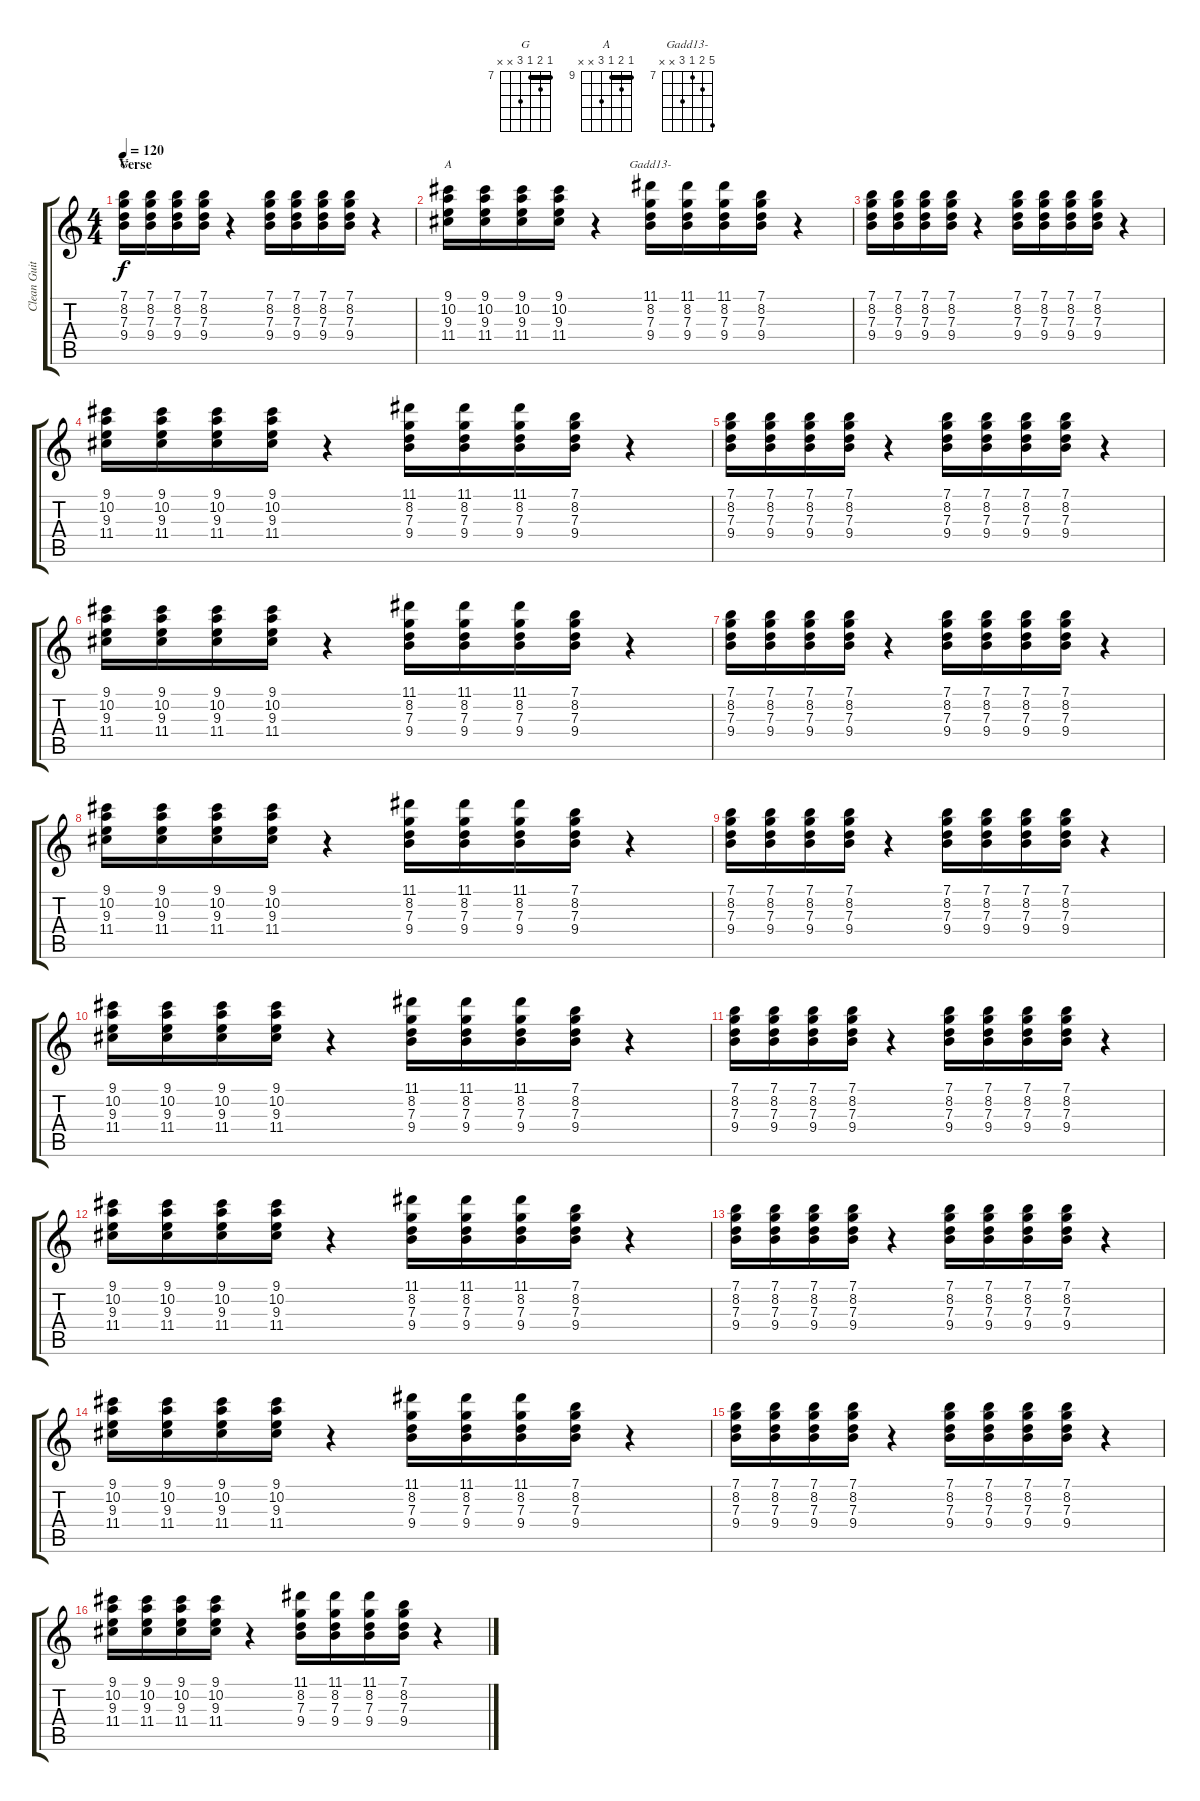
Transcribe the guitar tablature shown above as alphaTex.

\track ("Clean Guitar" "Clean Guit") {instrument electricguitarclean}
\staff {score tabs}
\tuning (E4 B3 G3 D3 A2 E2) {hide}
\chord ("G" 7 8 7 9 x x) {firstfret 7 barre 7}
\chord ("A" 9 10 9 11 x x) {firstfret 9 barre 9}
\chord ("Gadd13-" 11 8 7 9 x x) {firstfret 7}
\ts (4 4)
\section ("" "Verse")
\tempo 120
\clef g2
\ks c
(7.1 8.2 7.3 9.4).16{ch "G" dy f} (7.1 8.2 7.3 9.4).16 (7.1 8.2 7.3 9.4).16 (7.1 8.2 7.3 9.4).16 r.4 (7.1 8.2 7.3 9.4).16 (7.1 8.2 7.3 9.4).16 (7.1 8.2 7.3 9.4).16 (7.1 8.2 7.3 9.4).16 r.4 |
(9.1 10.2 9.3 11.4).16{ch "A"} (9.1 10.2 9.3 11.4).16 (9.1 10.2 9.3 11.4).16 (9.1 10.2 9.3 11.4).16 r.4 (11.1 8.2 7.3 9.4).16{ch "Gadd13-"} (11.1 8.2 7.3 9.4).16 (11.1 8.2 7.3 9.4).16 (7.1 8.2 7.3 9.4).16 r.4 |
(7.1 8.2 7.3 9.4).16 (7.1 8.2 7.3 9.4).16 (7.1 8.2 7.3 9.4).16 (7.1 8.2 7.3 9.4).16 r.4 (7.1 8.2 7.3 9.4).16 (7.1 8.2 7.3 9.4).16 (7.1 8.2 7.3 9.4).16 (7.1 8.2 7.3 9.4).16 r.4 |
(9.1 10.2 9.3 11.4).16 (9.1 10.2 9.3 11.4).16 (9.1 10.2 9.3 11.4).16 (9.1 10.2 9.3 11.4).16 r.4 (11.1 8.2 7.3 9.4).16 (11.1 8.2 7.3 9.4).16 (11.1 8.2 7.3 9.4).16 (7.1 8.2 7.3 9.4).16 r.4 |
(7.1 8.2 7.3 9.4).16 (7.1 8.2 7.3 9.4).16 (7.1 8.2 7.3 9.4).16 (7.1 8.2 7.3 9.4).16 r.4 (7.1 8.2 7.3 9.4).16 (7.1 8.2 7.3 9.4).16 (7.1 8.2 7.3 9.4).16 (7.1 8.2 7.3 9.4).16 r.4 |
(9.1 10.2 9.3 11.4).16 (9.1 10.2 9.3 11.4).16 (9.1 10.2 9.3 11.4).16 (9.1 10.2 9.3 11.4).16 r.4 (11.1 8.2 7.3 9.4).16 (11.1 8.2 7.3 9.4).16 (11.1 8.2 7.3 9.4).16 (7.1 8.2 7.3 9.4).16 r.4 |
(7.1 8.2 7.3 9.4).16 (7.1 8.2 7.3 9.4).16 (7.1 8.2 7.3 9.4).16 (7.1 8.2 7.3 9.4).16 r.4 (7.1 8.2 7.3 9.4).16 (7.1 8.2 7.3 9.4).16 (7.1 8.2 7.3 9.4).16 (7.1 8.2 7.3 9.4).16 r.4 |
(9.1 10.2 9.3 11.4).16 (9.1 10.2 9.3 11.4).16 (9.1 10.2 9.3 11.4).16 (9.1 10.2 9.3 11.4).16 r.4 (11.1 8.2 7.3 9.4).16 (11.1 8.2 7.3 9.4).16 (11.1 8.2 7.3 9.4).16 (7.1 8.2 7.3 9.4).16 r.4 |
(7.1 8.2 7.3 9.4).16 (7.1 8.2 7.3 9.4).16 (7.1 8.2 7.3 9.4).16 (7.1 8.2 7.3 9.4).16 r.4 (7.1 8.2 7.3 9.4).16 (7.1 8.2 7.3 9.4).16 (7.1 8.2 7.3 9.4).16 (7.1 8.2 7.3 9.4).16 r.4 |
(9.1 10.2 9.3 11.4).16 (9.1 10.2 9.3 11.4).16 (9.1 10.2 9.3 11.4).16 (9.1 10.2 9.3 11.4).16 r.4 (11.1 8.2 7.3 9.4).16 (11.1 8.2 7.3 9.4).16 (11.1 8.2 7.3 9.4).16 (7.1 8.2 7.3 9.4).16 r.4 |
(7.1 8.2 7.3 9.4).16 (7.1 8.2 7.3 9.4).16 (7.1 8.2 7.3 9.4).16 (7.1 8.2 7.3 9.4).16 r.4 (7.1 8.2 7.3 9.4).16 (7.1 8.2 7.3 9.4).16 (7.1 8.2 7.3 9.4).16 (7.1 8.2 7.3 9.4).16 r.4 |
(9.1 10.2 9.3 11.4).16 (9.1 10.2 9.3 11.4).16 (9.1 10.2 9.3 11.4).16 (9.1 10.2 9.3 11.4).16 r.4 (11.1 8.2 7.3 9.4).16 (11.1 8.2 7.3 9.4).16 (11.1 8.2 7.3 9.4).16 (7.1 8.2 7.3 9.4).16 r.4 |
(7.1 8.2 7.3 9.4).16 (7.1 8.2 7.3 9.4).16 (7.1 8.2 7.3 9.4).16 (7.1 8.2 7.3 9.4).16 r.4 (7.1 8.2 7.3 9.4).16 (7.1 8.2 7.3 9.4).16 (7.1 8.2 7.3 9.4).16 (7.1 8.2 7.3 9.4).16 r.4 |
(9.1 10.2 9.3 11.4).16 (9.1 10.2 9.3 11.4).16 (9.1 10.2 9.3 11.4).16 (9.1 10.2 9.3 11.4).16 r.4 (11.1 8.2 7.3 9.4).16 (11.1 8.2 7.3 9.4).16 (11.1 8.2 7.3 9.4).16 (7.1 8.2 7.3 9.4).16 r.4 |
(7.1 8.2 7.3 9.4).16 (7.1 8.2 7.3 9.4).16 (7.1 8.2 7.3 9.4).16 (7.1 8.2 7.3 9.4).16 r.4 (7.1 8.2 7.3 9.4).16 (7.1 8.2 7.3 9.4).16 (7.1 8.2 7.3 9.4).16 (7.1 8.2 7.3 9.4).16 r.4 |
(9.1 10.2 9.3 11.4).16 (9.1 10.2 9.3 11.4).16 (9.1 10.2 9.3 11.4).16 (9.1 10.2 9.3 11.4).16 r.4 (11.1 8.2 7.3 9.4).16 (11.1 8.2 7.3 9.4).16 (11.1 8.2 7.3 9.4).16 (7.1 8.2 7.3 9.4).16 r.4
